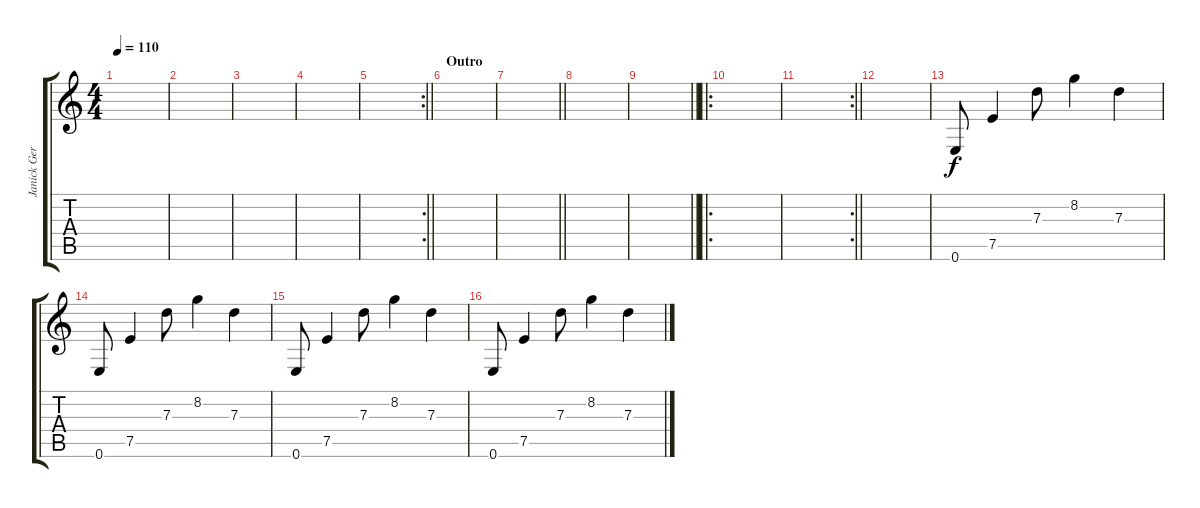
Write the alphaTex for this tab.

\track ("Janick Gers (Clean)" "Janick Ger") {instrument electricguitarclean}
\staff {score tabs}
\tuning (E4 B3 G3 D3 A2 E2) {hide}
\ts (4 4)
\tempo 110
\clef g2
\ks c
|
|
|
|
\rc 2
\barLineRight lightlight
|
\section ("" "Outro")
|
\barLineRight lightlight
|
|
\barLineRight lightlight
|
\ro
|
\rc 2
\barLineRight lightlight
|
|
0.6.8 7.5.4 7.3.8 8.2.4 7.3.4 |
0.6.8 7.5.4 7.3.8 8.2.4 7.3.4 |
0.6.8 7.5.4 7.3.8 8.2.4 7.3.4 |
0.6.8 7.5.4 7.3.8 8.2.4 7.3.4
